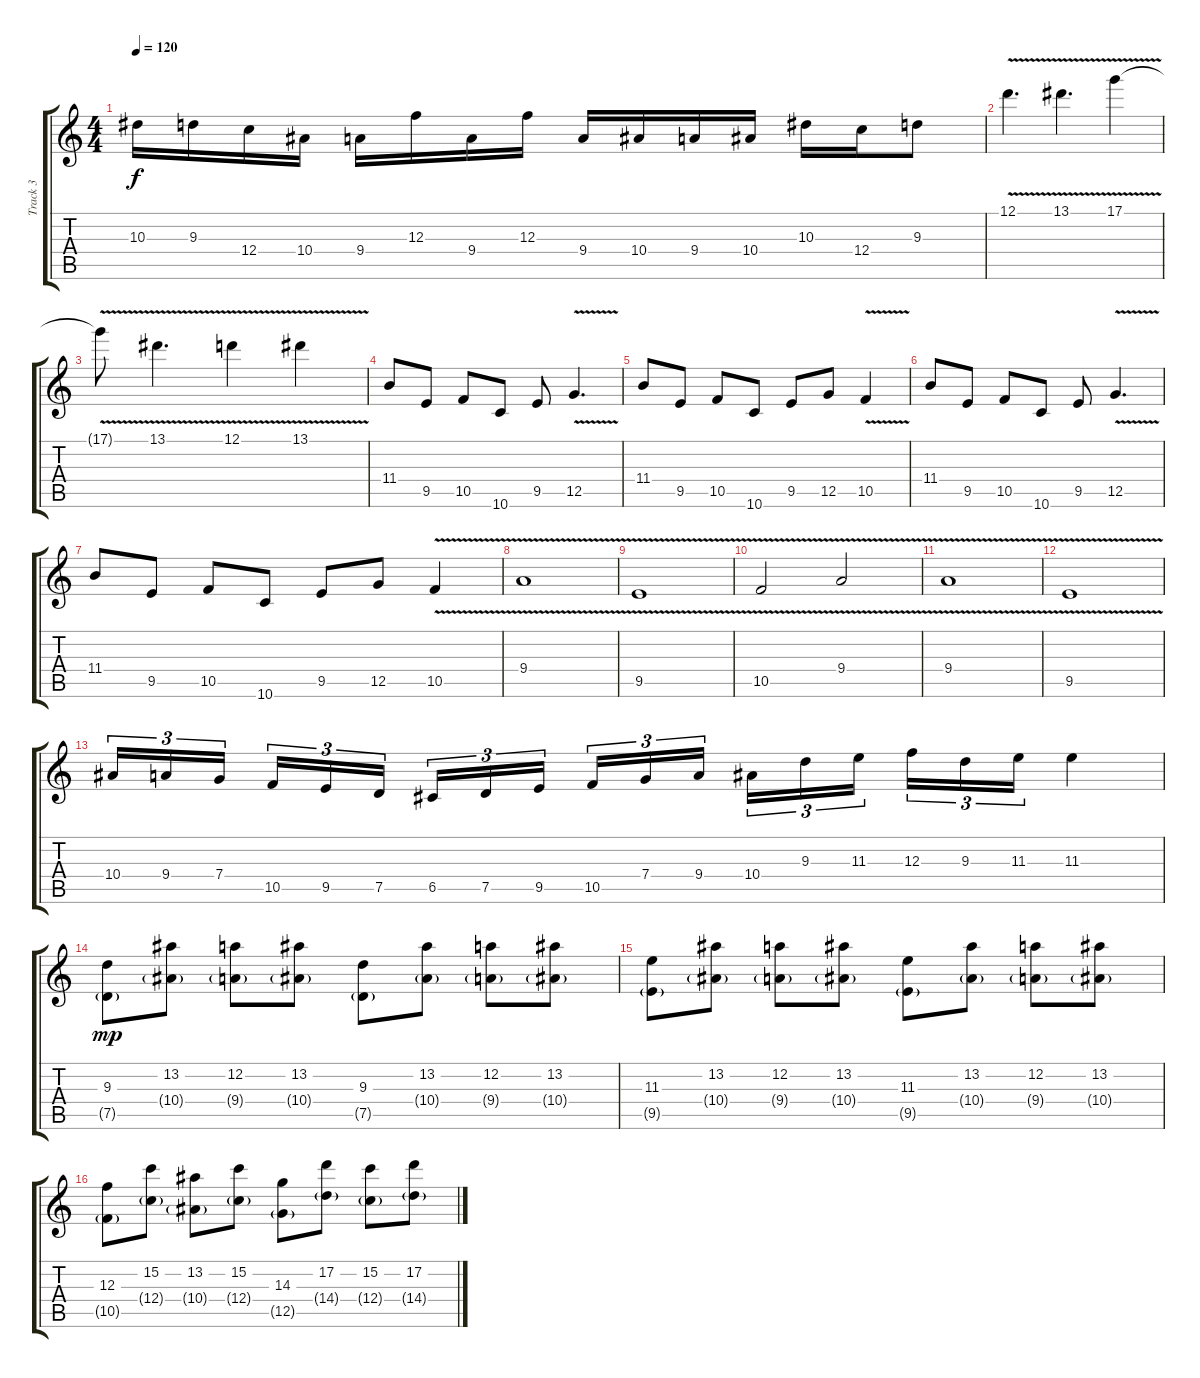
\track ("Track 3" "Track 3") {instrument distortionguitar}
\staff {score tabs}
\tuning (D4 A3 F3 C3 G2 D2) {hide}
\ts (4 4)
\tempo 120
\clef g2
\ks c
10.3.16{dy f} 9.3.16 12.4.16 10.4.16 9.4.16 12.3.16 9.4.16 12.3.16 9.4.16 10.4.16 9.4.16 10.4.16 10.3.16 12.4.16 9.3.8 |
12.1{v}.4{d} 13.1{v}.4{d} 17.1{v}.4 |
17.1{t}.8 13.1{v}.4{d} 12.1{v}.4 13.1{v}.4 |
11.4.8 9.5.8 10.5.8 10.6.8 9.5.8 12.5{v}.4{d} |
11.4.8 9.5.8 10.5.8 10.6.8 9.5.8 12.5.8 10.5{v}.4 |
11.4.8 9.5.8 10.5.8 10.6.8 9.5.8 12.5{v}.4{d} |
11.4.8 9.5.8 10.5.8 10.6.8 9.5.8 12.5.8 10.5{v}.4 |
9.4{v}.1 |
9.5{v}.1 |
10.5{v}.2 9.4{v}.2 |
9.4{v}.1 |
9.5{v}.1 |
10.4.16{tu (3 2)} 9.4.16{tu (3 2)} 7.4.16{tu (3 2) beam splitsecondary} 10.5.16{tu (3 2)} 9.5.16{tu (3 2)} 7.5.16{tu (3 2)} 6.5.16{tu (3 2)} 7.5.16{tu (3 2)} 9.5.16{tu (3 2) beam splitsecondary} 10.5.16{tu (3 2)} 7.4.16{tu (3 2)} 9.4.16{tu (3 2)} 10.4.16{tu (3 2)} 9.3.16{tu (3 2)} 11.3.16{tu (3 2) beam splitsecondary} 12.3.16{tu (3 2)} 9.3.16{tu (3 2)} 11.3.16{tu (3 2)} 11.3.4 |
(9.3 7.5{g}).8{dy mp volume 16} (13.2 10.4{g}).8 (12.2 9.4{g}).8 (13.2 10.4{g}).8 (9.3 7.5{g}).8 (13.2 10.4{g}).8 (12.2 9.4{g}).8 (13.2 10.4{g}).8 |
(11.3 9.5{g}).8 (13.2 10.4{g}).8 (12.2 9.4{g}).8 (13.2 10.4{g}).8 (11.3 9.5{g}).8 (13.2 10.4{g}).8 (12.2 9.4{g}).8 (13.2 10.4{g}).8 |
(12.3 10.5{g}).8 (15.2 12.4{g}).8 (13.2 10.4{g}).8 (15.2 12.4{g}).8 (14.3 12.5{g}).8 (17.2 14.4{g}).8 (15.2 12.4{g}).8 (17.2 14.4{g}).8
